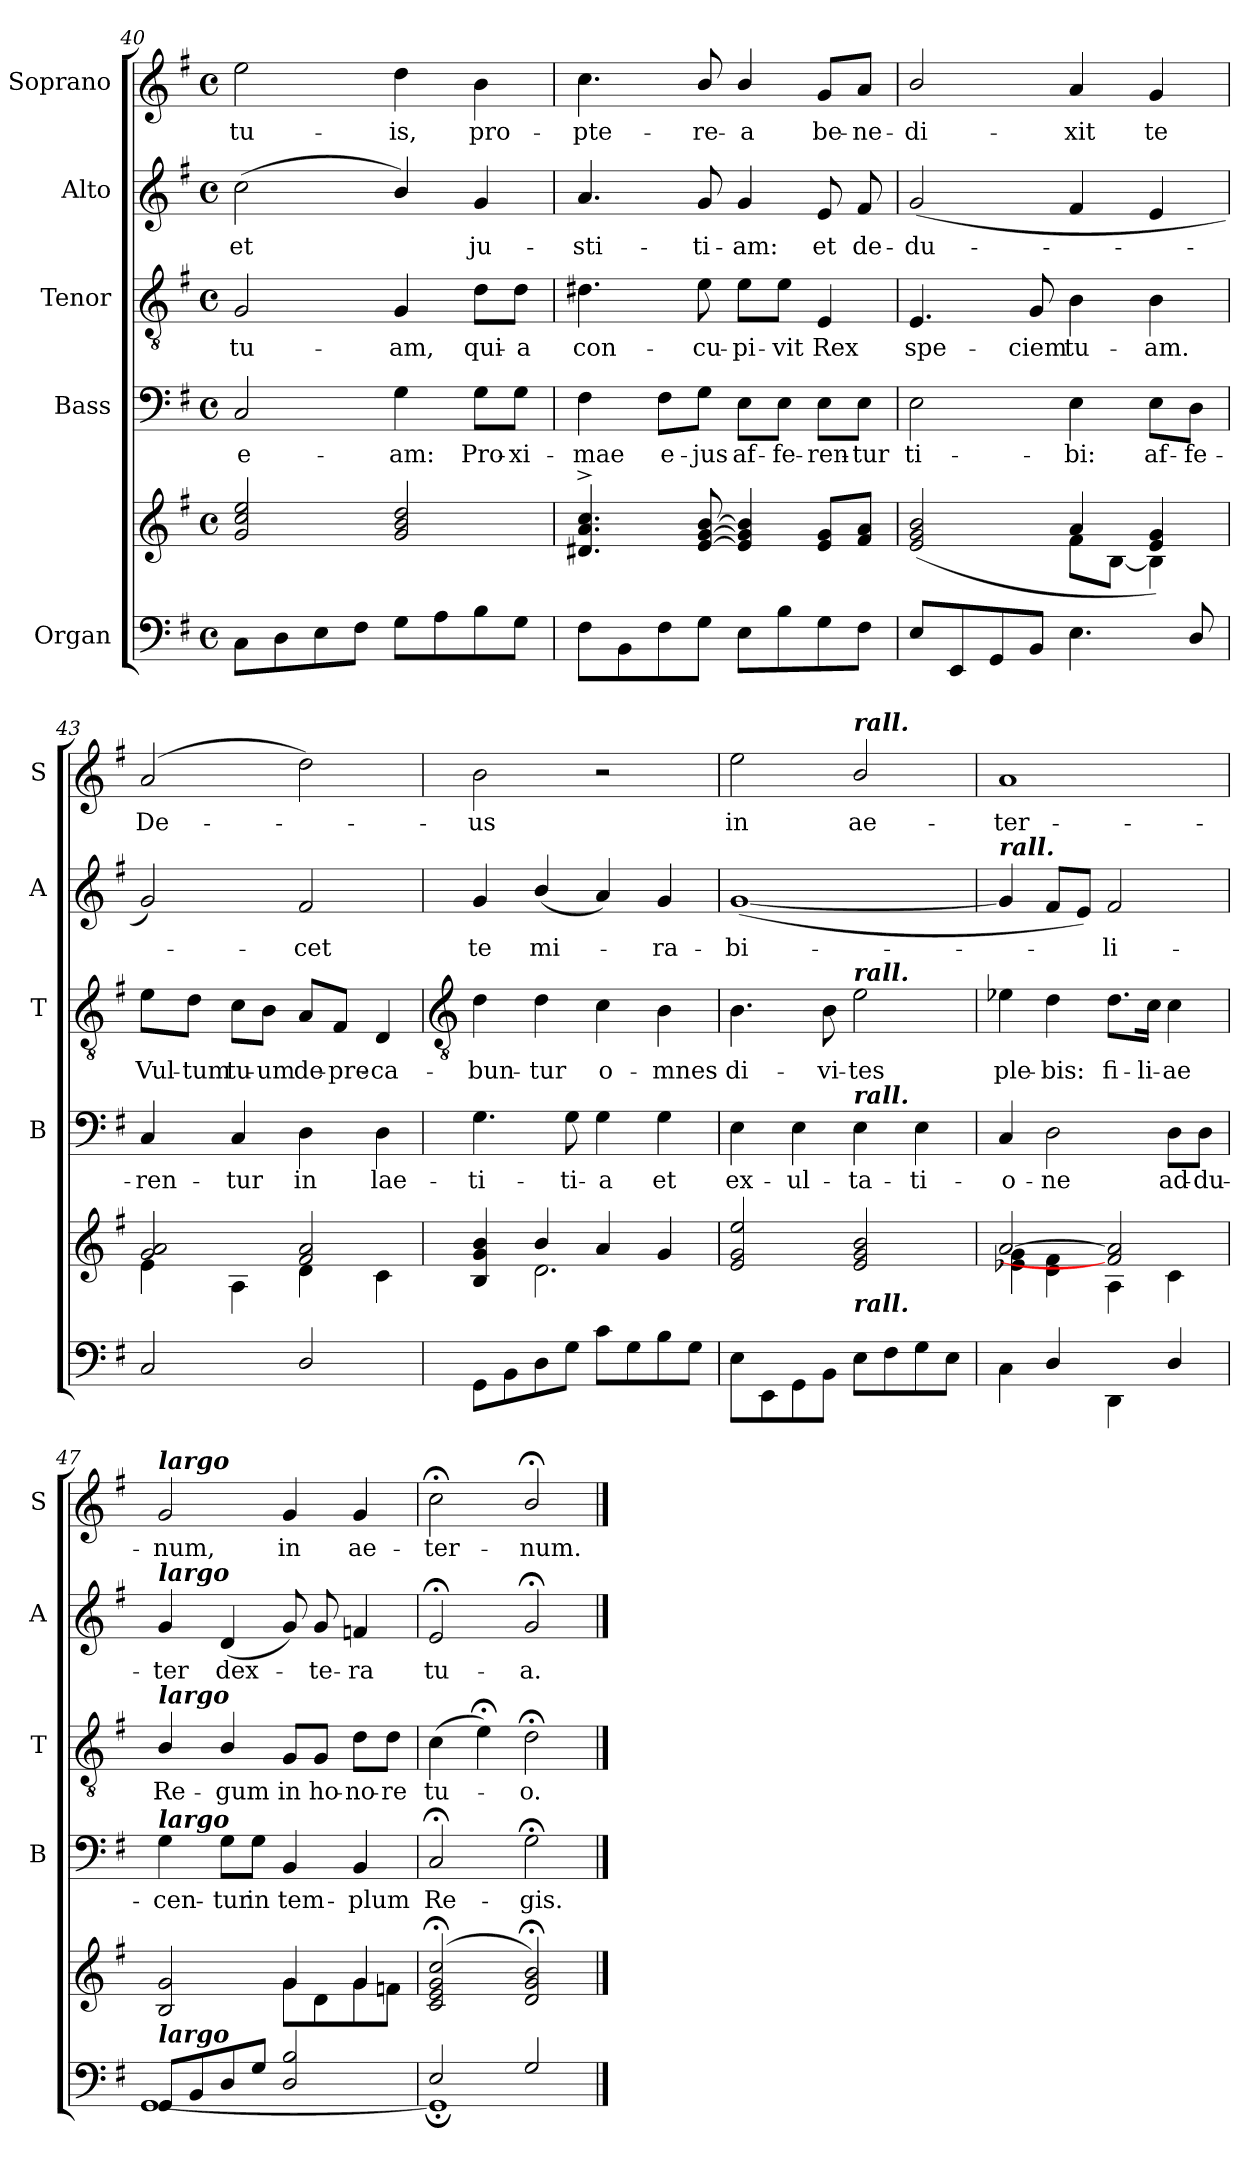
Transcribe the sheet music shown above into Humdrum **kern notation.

**kern	**kern	**kern	**text	**kern	**text	**kern	**text	**kern	**text
*part5	*part5	*part4	*part4	*part3	*part3	*part2	*part2	*part1	*part1
*staff6	*staff5	*staff4	*staff4	*staff3	*staff3	*staff2	*staff2	*staff1	*staff1
*I"Organ	*	*I"Bass	*	*I"Tenor	*	*I"Alto	*	*I"Soprano	*
*	*	*I'B	*	*I'T	*	*I'A	*	*I'S	*
!!LO:LB:g=z
*clefF4	*clefG2	*clefF4	*	*clefGv2	*	*clefG2	*	*clefG2	*
*k[f#]	*k[f#]	*k[f#]	*	*k[f#]	*	*k[f#]	*	*k[f#]	*
*G:	*G:	*G:	*	*G:	*	*G:	*	*G:	*
*M4/4	*M4/4	*M4/4	*	*M4/4	*	*M4/4	*	*M4/4	*
*met(c)	*met(c)	*met(c)	*	*met(c)	*	*met(c)	*	*met(c)	*
=40	=40	=40	=40	=40	=40	=40	=40	=40	=40
*	*^	*	*	*	*	*	*	*	*
!	!	!	!	!LO:LY:b	!	!LO:LY:b	!	!LO:LY:b	!	!LO:LY:b
8CL	2g/ 2cc/ 2ee/	1ryy	2C	e-	2G	tu-	(<2cc	et	2ee	tu-
8D	.	.	.	.	.	.	.	.	.	.
8E	.	.	.	.	.	.	.	.	.	.
8F#J	.	.	.	.	.	.	.	.	.	.
!	!	!	!	!LO:LY:b	!	!LO:LY:b	!	!	!	!LO:LY:b
8GL	2g/ 2b/ 2dd/	.	4G	-am:	4G	-am,	4b/)	.	4dd	-is,
8A	.	.	.	.	.	.	.	.	.	.
!	!	!	!	!LO:LY:b	!	!LO:LY:b	!	!LO:LY:b	!	!LO:LY:b
8B	.	.	8G\L	Pro-	8d\L	qui-	4g	ju-	4b	pro-
!	!	!	!	!LO:LY:b	!	!LO:LY:b	!	!	!	!
8GJ	.	.	8G\J	-xi-	8d\J	-a	.	.	.	.
=41	=41	=41	=41	=41	=41	=41	=41	=41	=41	=41
!	!	!	!	!LO:LY:b	!	!LO:LY:b	!	!LO:LY:b	!	!LO:LY:b
8F#L	4.d#X/^ 4.a/^ 4.cc/^	1ryy	4F#	-mae	4.d#X	con-	4.a	-sti-	4.cc	-pte-
8BB	.	.	.	.	.	.	.	.	.	.
!	!	!	!	!LO:LY:b	!	!	!	!	!	!
8F#	.	.	8F#\L	e-	.	.	.	.	.	.
!	!	!	!	!LO:LY:b	!	!LO:LY:b	!	!LO:LY:b	!	!LO:LY:b
8GJ	[8e/ [8g/ [8b/	.	8G\J	-jus	8e	-cu-	8g	-ti-	8b/	-re-
!	!	!	!	!LO:LY:b	!	!LO:LY:b	!	!LO:LY:b	!	!LO:LY:b
8EL	4e/] 4g/] 4b/]	.	8E\L	af-	8e\L	-pi-	4g	-am:	4b/	-a
!	!	!	!	!LO:LY:b	!	!LO:LY:b	!	!	!	!
8B	.	.	8E\J	-fe-	8e\J	-vit	.	.	.	.
!	!	!	!	!LO:LY:b	!	!LO:LY:b	!	!LO:LY:b	!	!LO:LY:b
8G	8e/ 8g/L	.	8E\L	-ren-	4E	Rex	8e	et	8g/L	be-
!	!	!	!	!LO:LY:b	!	!	!	!LO:LY:b	!	!LO:LY:b
8F#J	8f#/ 8a/J	.	8E\J	-tur	.	.	8f#	de-	8a/J	-ne-
=42	=42	=42	=42	=42	=42	=42	=42	=42	=42	=42
!	!	!	!	!LO:LY:b	!	!LO:LY:b	!	!LO:LY:b	!	!LO:LY:b
8EL	(>2e/ 2g/ 2b/	2ryy	2E	ti-	4.E	spe-	(<2g	-du-	2b/	-di-
8EE	.	.	.	.	.	.	.	.	.	.
8GG	.	.	.	.	.	.	.	.	.	.
!	!	!	!	!	!	!LO:LY:b	!	!	!	!
8BBJ	.	.	.	.	8G	-ciem	.	.	.	.
!	!	!	!	!LO:LY:b	!	!LO:LY:b	!	!	!	!LO:LY:b
4.E	4a/	8f#\L	4E	-bi:	4B	tu-	4f#	.	4a	-xit
.	.	[8B\J	.	.	.	.	.	.	.	.
!	!	!	!	!LO:LY:b	!	!LO:LY:b	!	!	!	!LO:LY:b
.	4e/ 4g/)	4B\]	8E\L	af-	4B	-am.	4e	.	4g	te
!	!	!	!	!LO:LY:b	!	!	!	!	!	!
8D/	.	.	8D\J	-fe-	.	.	.	.	.	.
=43	=43	=43	=43	=43	=43	=43	=43	=43	=43	=43
!	!	!	!	!LO:LY:b	!	!LO:LY:b	!	!	!	!LO:LY:b
2C	2g/ 2a/	4e\	4C	-ren-	8e\L	Vul-	2g)	.	(<2a	De-
!	!	!	!	!	!	!LO:LY:b	!	!	!	!
.	.	.	.	.	8d\J	-tum	.	.	.	.
!	!	!	!	!LO:LY:b	!	!LO:LY:b	!	!	!	!
.	.	4A\	4C	-tur	8c\L	tu-	.	.	.	.
!	!	!	!	!	!	!LO:LY:b	!	!	!	!
.	.	.	.	.	8B\J	-um	.	.	.	.
!	!	!	!	!LO:LY:b	!	!LO:LY:b	!	!LO:LY:b	!	!
2D/	2f#/ 2a/	4d\	4D	in	8A/L	de-	2f#	cet	2dd)	.
!	!	!	!	!	!	!LO:LY:b	!	!	!	!
.	.	.	.	.	8F#/J	-pre-	.	.	.	.
!	!	!	!	!LO:LY:b	!	!LO:LY:b	!	!	!	!
.	.	4c\	4D	lae-	4D	-ca-	.	.	.	.
!!LO:LB:g=z
=44	=44	=44	=44	=44	=44	=44	=44	=44	=44	=44
*	*	*	*	*	*clefGv2	*	*	*	*	*
*^	*	*	*	*	*	*	*	*	*	*
!	!	!	!	!	!LO:LY:b	!	!LO:LY:b	!	!LO:LY:b	!	!LO:LY:b
1ryy	8GGL	4B/ 4g/ 4b/	4ryy	4.G	-ti-	4d	-bun-	4g	te	2b	us
.	8BB	.	.	.	.	.	.	.	.	.	.
!	!	!	!	!	!	!	!LO:LY:b	!	!LO:LY:b	!	!
.	8D	4b/	2.d\	.	.	4d	-tur	(<4b/	mi-	.	.
!	!	!	!	!	!LO:LY:b	!	!	!	!	!	!
.	8GJ	.	.	8G	-ti-	.	.	.	.	.	.
!	!	!	!	!	!LO:LY:b	!	!LO:LY:b	!	!	!	!
.	8cL	4a/	.	4G	-a	4c	o-	4a)	.	2r	.
.	8G	.	.	.	.	.	.	.	.	.	.
!	!	!	!	!	!LO:LY:b	!	!LO:LY:b	!	!LO:LY:b	!	!
.	8B	4g/	.	4G	et	4B	-mnes	4g	ra-	.	.
.	8GJ	.	.	.	.	.	.	.	.	.	.
=45	=45	=45	=45	=45	=45	=45	=45	=45	=45	=45	=45
!	!	!	!	!	!LO:LY:b	!	!LO:LY:b	!	!LO:LY:b	!	!LO:LY:b
1ryy	8EL	2e/ 2g/ 2ee/	1ryy	4E	ex-	4.B	di-	(<[1g	-bi-	2ee	in
.	8EE	.	.	.	.	.	.	.	.	.	.
!	!	!	!	!	!LO:LY:b	!	!	!	!	!	!
.	8GG	.	.	4E	-ul-	.	.	.	.	.	.
!	!	!	!	!	!	!	!LO:LY:b	!	!	!	!
.	8BBJ	.	.	.	.	8B	-vi-	.	.	.	.
!	!	!	!	!	!	!	!	!	!	!LO:TX:a:Bi:t=rall.	!
!	!	!	!	!	!	!LO:TX:a:Bi:t=rall.	!	!	!	!	!
!	!	!	!	!LO:TX:a:Bi:t=rall.	!	!	!	!	!	!	!
!	!LO:TX:a:Bi:t=rall.	!	!	!	!	!	!	!	!	!	!
!	!	!	!	!	!LO:LY:b	!	!LO:LY:b	!	!	!	!LO:LY:b
.	8EL	2e/ 2g/ 2b/	.	4E	-ta-	2e	-tes	.	.	2b/	ae-
.	8F#	.	.	.	.	.	.	.	.	.	.
!	!	!	!	!	!LO:LY:b	!	!	!	!	!	!
.	8G	.	.	4E	-ti-	.	.	.	.	.	.
.	8EJ	.	.	.	.	.	.	.	.	.	.
=46	=46	=46	=46	=46	=46	=46	=46	=46	=46	=46	=46
!	!	!	!	!	!	!	!	!LO:TX:a:Bi:t=rall.	!	!	!
!	!	!	!	!	!LO:LY:b	!	!LO:LY:b	!	!	!	!LO:LY:b
1ryy	4C	[2a/	4e-X\ 4g\	4C	-o-	4e-X	ple-	4g]	.	1a	-ter-
!	!	!	!	!	!LO:LY:b	!	!LO:LY:b	!	!	!	!
.	4D/	.	4d\ 4f#\	2D	-ne	4d	-bis:	8f#L	.	.	.
.	.	.	.	.	.	.	.	8eJ)	.	.	.
!	!	!	!	!	!	!	!LO:LY:b	!	!LO:LY:b	!	!
.	4DD	2f#/] 2a/]	4A\	.	.	8.d\L	fi-	2f#	li-	.	.
!	!	!	!	!	!	!	!LO:LY:b	!	!	!	!
.	.	.	.	.	.	16c\Jk	-li-	.	.	.	.
!	!	!	!	!	!LO:LY:b	!	!LO:LY:b	!	!	!	!
.	4D/	.	4c\	8D\L	ad-	4c	-ae	.	.	.	.
!	!	!	!	!	!LO:LY:b	!	!	!	!	!	!
.	.	.	.	8D\J	-du-	.	.	.	.	.	.
=47	=47	=47	=47	=47	=47	=47	=47	=47	=47	=47	=47
!	!	!	!	!	!	!	!	!	!	!LO:TX:a:Bi:t=largo	!
!	!	!	!	!	!	!	!	!LO:TX:a:Bi:t=largo	!	!	!
!	!	!	!	!	!	!LO:TX:a:Bi:t=largo	!	!	!	!	!
!	!	!	!	!LO:TX:a:Bi:t=largo	!	!	!	!	!	!	!
!LO:TX:a:Bi:t=largo	!	!	!	!	!	!	!	!	!	!	!
!	!	!	!	!	!LO:LY:b	!	!LO:LY:b	!	!LO:LY:b	!	!LO:LY:b
8GG/L	[1GG	2B/ 2g/	2ryy	4G	-cen-	4B/	Re-	4g	-ter	2g	-num,
8BB/	.	.	.	.	.	.	.	.	.	.	.
!	!	!	!	!	!LO:LY:b	!	!LO:LY:b	!	!LO:LY:b	!	!
8D/	.	.	.	8G\L	-tur	4B/	-gum	(<4d	dex-	.	.
!	!	!	!	!	!LO:LY:b	!	!	!	!	!	!
8G/J	.	.	.	8G\J	in	.	.	.	.	.	.
!	!	!	!	!	!LO:LY:b	!	!LO:LY:b	!	!	!	!LO:LY:b
2D/ 2B/	.	4g/	8g\L	4BB	tem-	8G/L	in	8g)	.	4g	in
!	!	!	!	!	!	!	!LO:LY:b	!	!LO:LY:b	!	!
.	.	.	8d\	.	.	8G/J	ho-	8g	te-	.	.
!	!	!	!	!	!LO:LY:b	!	!LO:LY:b	!	!LO:LY:b	!	!LO:LY:b
.	.	4g/	8g\	4BB	-plum	8d\L	-no-	4fn	-ra	4g	ae-
!	!	!	!	!	!	!	!LO:LY:b	!	!	!	!
.	.	.	8fn\J	.	.	8d\J	-re	.	.	.	.
=48	=48	=48	=48	=48	=48	=48	=48	=48	=48	=48	=48
!	!	!	!	!	!LO:LY:b	!	!LO:LY:b	!	!LO:LY:b	!	!LO:LY:b
2E/	1GG;]	(>2c/;< 2e/;< 2g/;< 2cc/;<	1ryy	2C;<	Re-	(>4c	tu-	2e;<	tu-	2cc;<	-ter-
.	.	.	.	.	.	4e;<)	.	.	.	.	.
!	!	!	!	!	!LO:LY:b	!	!LO:LY:b	!	!LO:LY:b	!	!LO:LY:b
2G/	.	2d/;< 2g/;< 2b/;<)	.	2G;<	-gis.	2d;<	o.	2g;<	-a.	2b;</	-num.
*v	*v	*	*	*	*	*	*	*	*	*	*
*	*v	*v	*	*	*	*	*	*	*	*
==	==	==	==	==	==	==	==	==	==
*-	*-	*-	*-	*-	*-	*-	*-	*-	*-
